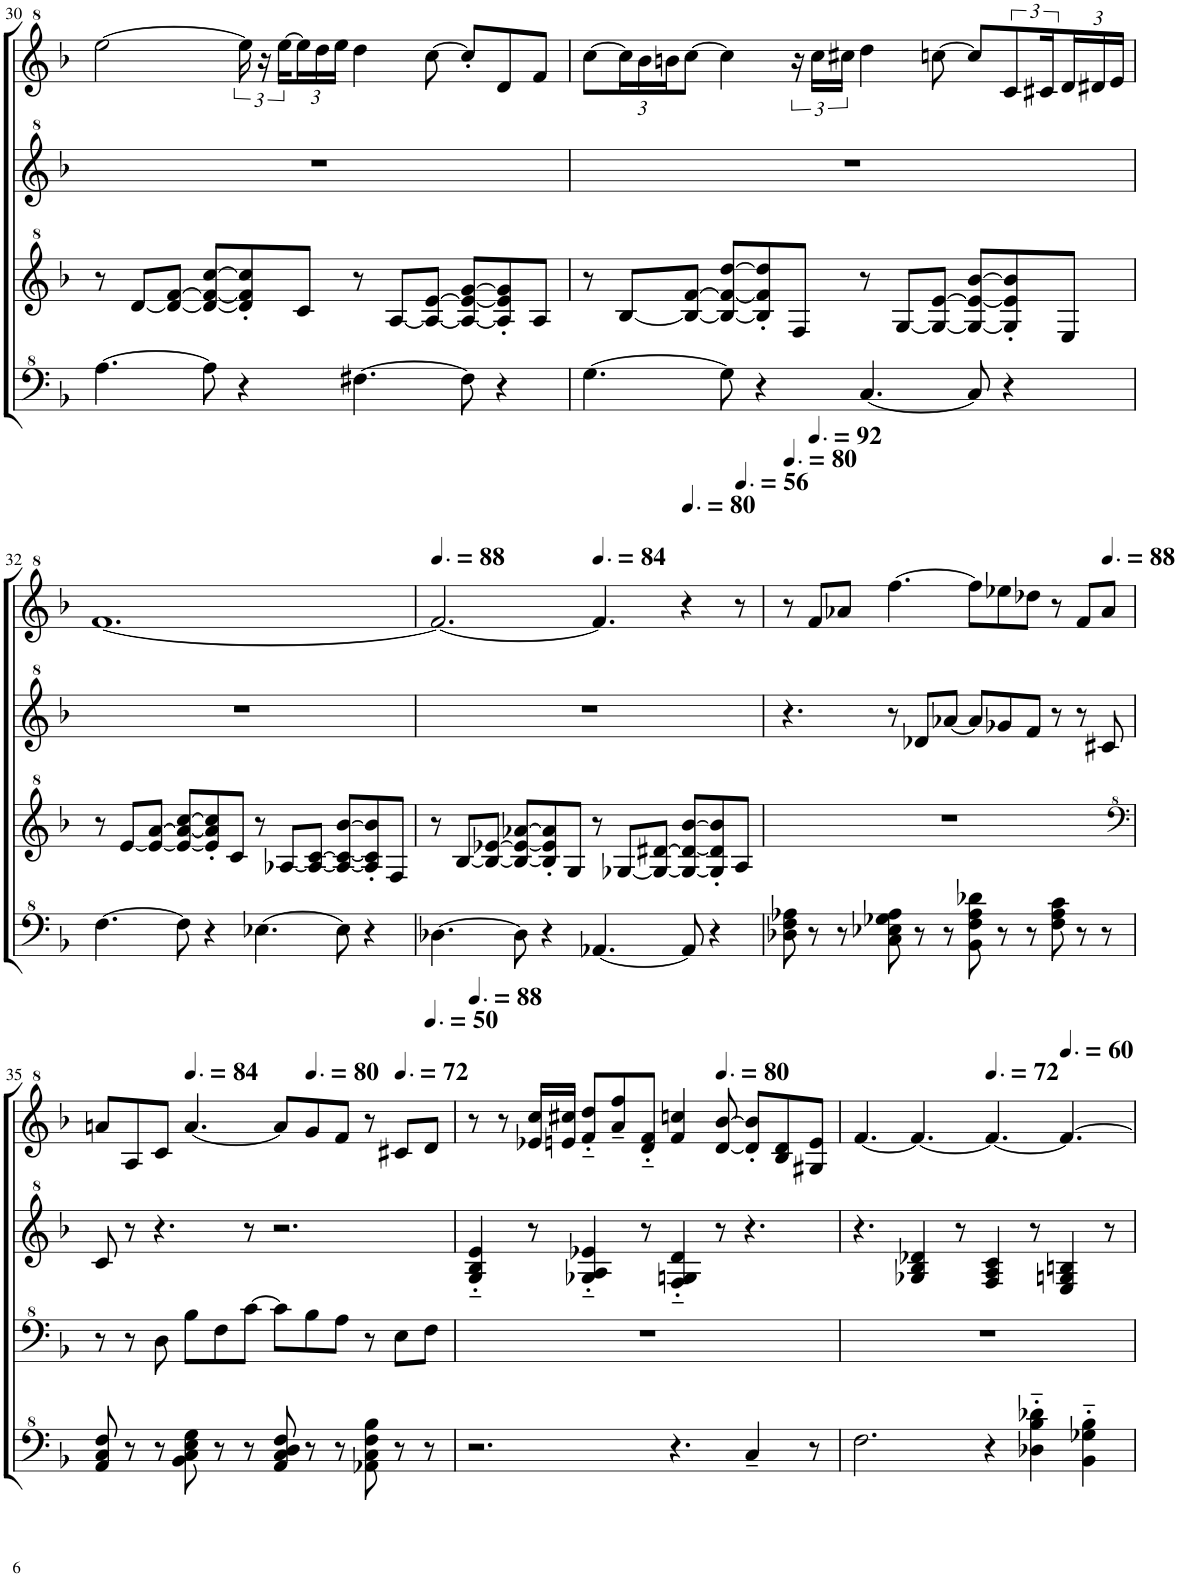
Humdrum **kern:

**kern	**kern	**kern	**kern
*part1	*part1	*part1	*part1
*staff4	*staff3	*staff2	*staff1
*I"Model III	*	*	*
!!LO:PB:g=z
*clefF^4	*clefG^2	*clefG^2	*clefG^2
*k[b-]	*k[b-]	*k[b-]	*k[b-]
*M12/8	*M12/8	*M12/8	*M12/8
=30	=30	=30	=30
[4.a\	8r	1.r	[2eee\
.	[8dd/L	.	.
.	8dd/_ [8ff/J	.	.
8a\]	8dd/_ 8ff/_ [8ccc/L	.	.
4r	8dd/]' 8ff/]' 8ccc/]'	.	24eee\]
.	.	.	24r
.	.	.	[24eee\LL
*	*	*	*Xbrackettup
.	8cc/J	.	24eee\]
.	.	.	24ddd\
.	.	.	24eee\JJ
[4.f#X\	8r	.	4ddd\
.	[8a/L	.	.
.	8a/_ [8ee/J	.	[8ccc\
8f#\]	8a/_ 8ee/_ [8gg/L	.	8ccc'/L]
4r	8a/]' 8ee/]' 8gg/]'	.	8dd/
.	8a/J	.	8ff/J
=31	=31	=31	=31
[4.g\	8r	1.r	[8ccc\L
.	[8b-/L	.	24ccc\L]
.	.	.	24bb-\
.	.	.	24bbn\J
.	8b-/_ [8ff/J	.	[8ccc\J
8g\]	8b-/_ 8ff/_ [8ddd/L	.	4ccc\]
4r	8b-/]' 8ff/]' 8ddd/]'	.	.
*	*	*	*brackettup
.	8f/J	.	24r
.	.	.	24ccc\LL
.	.	.	24ccc#X\JJ
[4.c/	8r	.	4ddd\
.	[8g/L	.	.
.	8g/_ [8ee/J	.	[8cccn\
8c/]	8g/_ 8ee/_ [8bb-/L	.	8ccc/L]
4r	8g/]' 8ee/]' 8bb-/]'	.	12cc/
.	.	.	24cc#X/L
*	*	*	*Xbrackettup
.	8e/J	.	24dd/
.	.	.	24dd#X/
.	.	.	24ee/JJ
!!LO:LB:g=z
=32	=32	=32	=32
[4.f\	8r	1.r	[1.ff
.	[8ee/L	.	.
.	8ee/_ [8aa/J	.	.
8f\]	8ee/_ 8aa/_ [8ccc/L	.	.
4r	8ee/]' 8aa/]' 8ccc/]'	.	.
.	8cc/J	.	.
[4.e-X\	8r	.	.
.	[8a-X/L	.	.
.	8a-/_ [8cc/J	.	.
8e-\]	8a-/_ 8cc/_ [8bb-/L	.	.
4r	8a-/]' 8cc/]' 8bb-/]'	.	.
.	8f/J	.	.
=33	=33	=33	=33
*	*	*	*MM132
[4.d-X\	8r	1.r	2.ff/_
.	[8b-/L	.	.
.	8b-/_ [8ee-X/J	.	.
8d-\]	8b-/_ 8ee-/_ [8aa-X/L	.	.
4r	8b-/]' 8ee-/]' 8aa-/]'	.	.
.	8g/J	.	.
*	*	*	*MM126
[4.A-X/	8r	.	4.ff/]
.	[8g-X/L	.	.
.	8g-/_ [8dd#X/J	.	.
*	*	*	*MM120
8A-/]	8g-/_ 8dd#/_ [8bb-/L	.	4r
4r	8g-/]' 8dd#/]' 8bb-/]'	.	.
*	*	*	*MM84
.	8a/J	.	8r
=34	=34	=34	=34
*	*	*	*MM120
8d-X\ 8f\ 8a-X\	1.r	4.r	8r
*	*	*	*MM138
8r	.	.	8ff/L
8r	.	.	8aa-X/J
8c\ 8e-X\ 8g-X\ 8a-\	.	8r	[4.fff\
8r	.	8dd-X/L	.
8r	.	[8aa-X/J	.
8B-\ 8f\ 8a-\ 8dd-X\	.	8aa-/L]	8fff\L]
8r	.	8gg-X/	8eee-X\
8r	.	8ff/J	8ddd-X\J
8f\ 8a-\ 8cc\	.	8r	8r
8r	.	8r	8ff/L
*	*	*	*MM132
8r	.	8cc#X/	8aa-/J
!!LO:LB:g=z
=35	=35	=35	=35
*	*clefF^4	*	*
8A/ 8c/ 8f/	8r	8cc/	8aan/L
8r	8r	8r	8a/
8r	8d\	4.r	8cc/J
*	*	*	*MM126
8B-\ 8c\ 8e\ 8g\	8b-\L	.	[4.aa/
8r	8f\	.	.
8r	[8cc\J	8r	.
8A/ 8c/ 8d/ 8f/	8cc\L]	2.r	8aa/L]
*	*	*	*MM120
8r	8b-\	.	8gg/
8r	8a\J	.	8ff/J
8A-X\ 8c\ 8f\ 8b-\	8r	.	8r
*	*	*	*MM108
8r	8e\L	.	8cc#X/L
*	*	*	*MM75
8r	8f\J	.	8dd/J
=36	=36	=36	=36
*	*	*	*MM132
2.r	1.r	4g/'~ 4b-/'~ 4ee/'~	8r
.	.	.	8r
.	.	8r	16ee-X/ 16ccc/LL
.	.	.	16een/ 16ccc#X/JJ
.	.	4g-X/'~ 4a/'~ 4ee-X/'~	8ff/'~ 8ddd/'~L
.	.	.	8aa/~ 8fff/~
.	.	8r	8dd/'~ 8ff/'~J
4.r	.	4f/'~ 4gn/'~ 4dd/'~	4ff/ 4cccn/
*	*	*	*MM120
.	.	8r	[8dd/ [8bb-/
4c~/	.	4.r	8dd/]' 8bb-/]'L
.	.	.	8b-/ 8dd/
8r	.	.	8g#X/ 8ee/J
=37	=37	=37	=37
2.f\	1.r	4.r	[4.ff/
.	.	4g-X/ 4b-/ 4dd-X/	4.ff/_
.	.	8r	.
*	*	*	*MM108
4r	.	4f/ 4a/ 4cc/	4.ff/_
4d-X\'~ 4b-\'~ 4dd-X\'~	.	8r	.
*	*	*	*MM90
.	.	4e/ 4gn/ 4bn/	4.ff/_
4B-\'~ 4g-X\'~ 4b-\'~	.	.	.
.	.	8r	.
=	=	=	=
*-	*-	*-	*-
